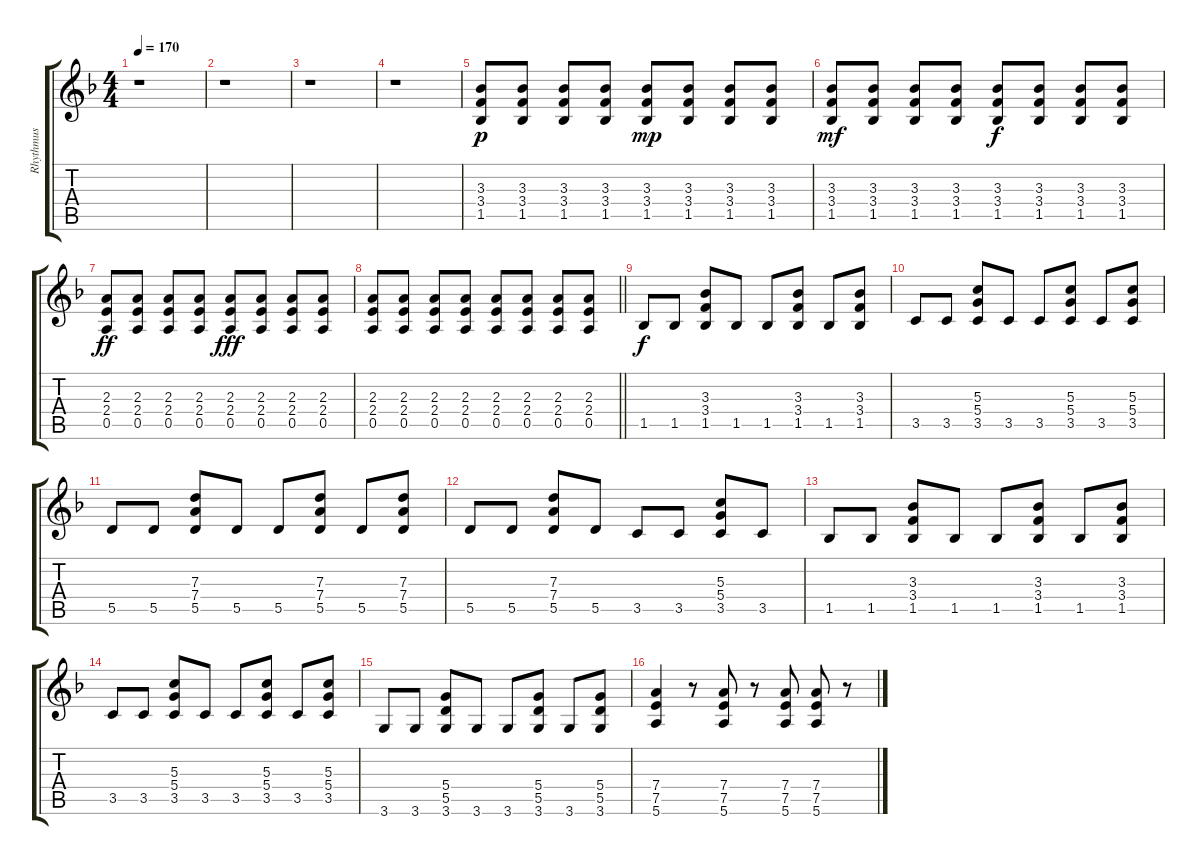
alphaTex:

\track ("Rhythmus" "Rhythmus") {instrument distortionguitar}
\staff {score tabs}
\tuning (E4 B3 G3 D3 A2 E2) {hide}
\ts (4 4)
\tempo 170
\clef g2
\ks f
r.1{dy f} |
r.1 |
r.1 |
r.1 |
(3.3 3.4 1.5).8{dy p} (3.3 3.4 1.5).8 (3.3 3.4 1.5).8 (3.3 3.4 1.5).8 (3.3 3.4 1.5).8{dy mp} (3.3 3.4 1.5).8 (3.3 3.4 1.5).8 (3.3 3.4 1.5).8 |
(3.3 3.4 1.5).8{dy mf} (3.3 3.4 1.5).8 (3.3 3.4 1.5).8 (3.3 3.4 1.5).8 (3.3 3.4 1.5).8{dy f} (3.3 3.4 1.5).8 (3.3 3.4 1.5).8 (3.3 3.4 1.5).8 |
(2.3 2.4 0.5).8{dy ff} (2.3 2.4 0.5).8 (2.3 2.4 0.5).8 (2.3 2.4 0.5).8 (2.3 2.4 0.5).8{dy fff} (2.3 2.4 0.5).8 (2.3 2.4 0.5).8 (2.3 2.4 0.5).8 |
\barLineRight lightlight
(2.3 2.4 0.5).8 (2.3 2.4 0.5).8 (2.3 2.4 0.5).8 (2.3 2.4 0.5).8 (2.3 2.4 0.5).8 (2.3 2.4 0.5).8 (2.3 2.4 0.5).8 (2.3 2.4 0.5).8 |
1.5.8{dy f volume 11} 1.5.8 (3.3 3.4 1.5).8 1.5.8 1.5.8 (3.3 3.4 1.5).8 1.5.8 (3.3 3.4 1.5).8 |
3.5.8 3.5.8 (5.3 5.4 3.5).8 3.5.8 3.5.8 (5.3 5.4 3.5).8 3.5.8 (5.3 5.4 3.5).8 |
5.5.8 5.5.8 (7.3 7.4 5.5).8 5.5.8 5.5.8 (7.3 7.4 5.5).8 5.5.8 (7.3 7.4 5.5).8 |
5.5.8 5.5.8 (7.3 7.4 5.5).8 5.5.8 3.5.8 3.5.8 (5.3 5.4 3.5).8 3.5.8 |
1.5.8 1.5.8 (3.3 3.4 1.5).8 1.5.8 1.5.8 (3.3 3.4 1.5).8 1.5.8 (3.3 3.4 1.5).8 |
3.5.8 3.5.8 (5.3 5.4 3.5).8 3.5.8 3.5.8 (5.3 5.4 3.5).8 3.5.8 (5.3 5.4 3.5).8 |
3.6.8 3.6.8 (5.4 5.5 3.6).8 3.6.8 3.6.8 (5.4 5.5 3.6).8 3.6.8 (5.4 5.5 3.6).8 |
(7.4 7.5 5.6).4 r.8 (7.4 7.5 5.6).8 r.8 (7.4 7.5 5.6).8 (7.4 7.5 5.6).8 r.8
